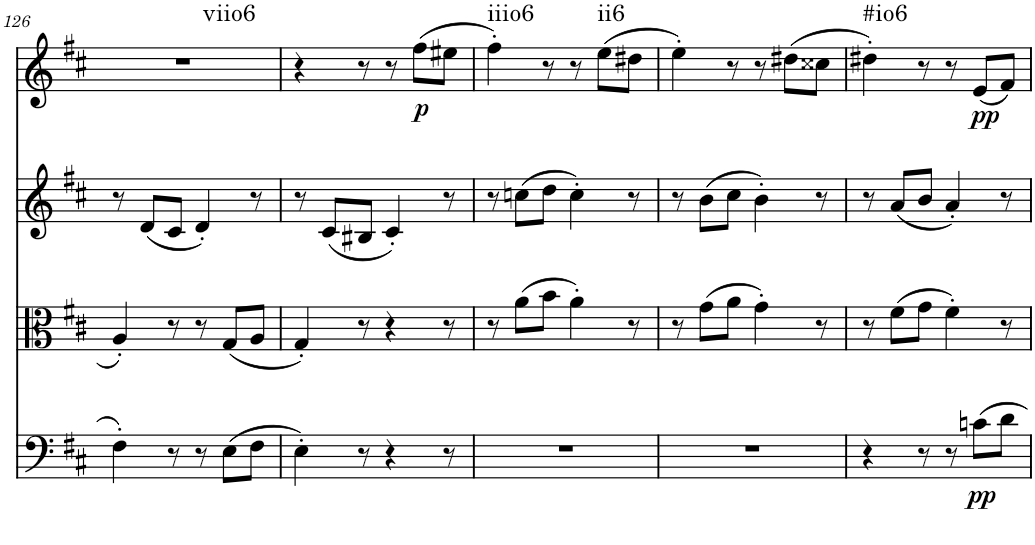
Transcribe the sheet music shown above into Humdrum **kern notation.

**kern	**dynam	**kern	**kern	**kern	**dynam	**harte
*part4	*part4	*part3	*part2	*part1	*part1	*part1
*staff4	*staff4	*staff3	*staff2	*staff1	*staff1	*
*I"Violoncello	*	*I"Viola	*I"Violin II	*I"Violin I	*	*
*I'Vc	*	*I'Vla	*I'Vln	*I'Vln	*	*
!!LO:PB:g=z
*clefF4	*	*clefC3	*clefG2	*clefG2	*	*
*k[f#c#]	*	*k[f#c#]	*k[f#c#]	*k[f#c#]	*	*
*M6/8	*	*M6/8	*M6/8	*M6/8	*	*
=126	=126	=126	=126	=126	=126	=126
!	!	!	!	!	!	!LO:H:kt=viio6
4F#'\	.	4A'/	8r	2.r	.	N
.	.	.	(8d/L	.	.	.
8r	.	8r	8c#/J	.	.	.
8r	.	8r	4d'/)	.	.	.
(8E\L	.	(8G/L	.	.	.	.
8F#\J	.	8A/J	8r	.	.	.
=127	=127	=127	=127	=127	=127	=127
4E'\)	.	4G'/)	8r	4r	.	.
.	.	.	(8c#/L	.	.	.
8r	.	8r	8B#X/J	8r	.	.
4r	.	4r	4c#'/)	8r	.	.
!	!	!	!	!	!LO:DY:b	!
.	.	.	.	(8ff#\L	p	.
8r	.	8r	8r	8ee#X\J	.	.
=128	=128	=128	=128	=128	=128	=128
!	!	!	!	!	!	!LO:H:kt=iiio6
2.r	.	8r	8r	4ff#'\)	.	N
.	.	(8a\L	(8ccn\L	.	.	.
.	.	8b\J	8dd\J	8r	.	.
.	.	4a'\)	4cc'\)	8r	.	.
!	!	!	!	!	!	!LO:H:kt=ii6
.	.	.	.	(8ee\L	.	N
.	.	8r	8r	8dd#X\J	.	.
=129	=129	=129	=129	=129	=129	=129
2.r	.	8r	8r	4ee'\)	.	.
.	.	(8g\L	(8b\L	.	.	.
.	.	8a\J	8cc#\J	8r	.	.
.	.	4g'\)	4b'\)	8r	.	.
.	.	.	.	(8dd#X\L	.	.
.	.	8r	8r	8cc##X\J	.	.
=130	=130	=130	=130	=130	=130	=130
!	!	!	!	!	!	!LO:H:kt=#io6
4r	.	8r	8r	4dd#X'\)	.	N
.	.	(8f#\L	(8a/L	.	.	.
8r	.	8g\J	8b/J	8r	.	.
8r	.	4f#'\)	4a'/)	8r	.	.
!	!LO:DY:b	!	!	!	!LO:DY:b	!
8cn\L	pp	.	.	(8e/L	pp	.
8d\J	.	8r	8r	8f#/J)	.	.
=	=	=	=	=	=	=
*-	*-	*-	*-	*-	*-	*-
